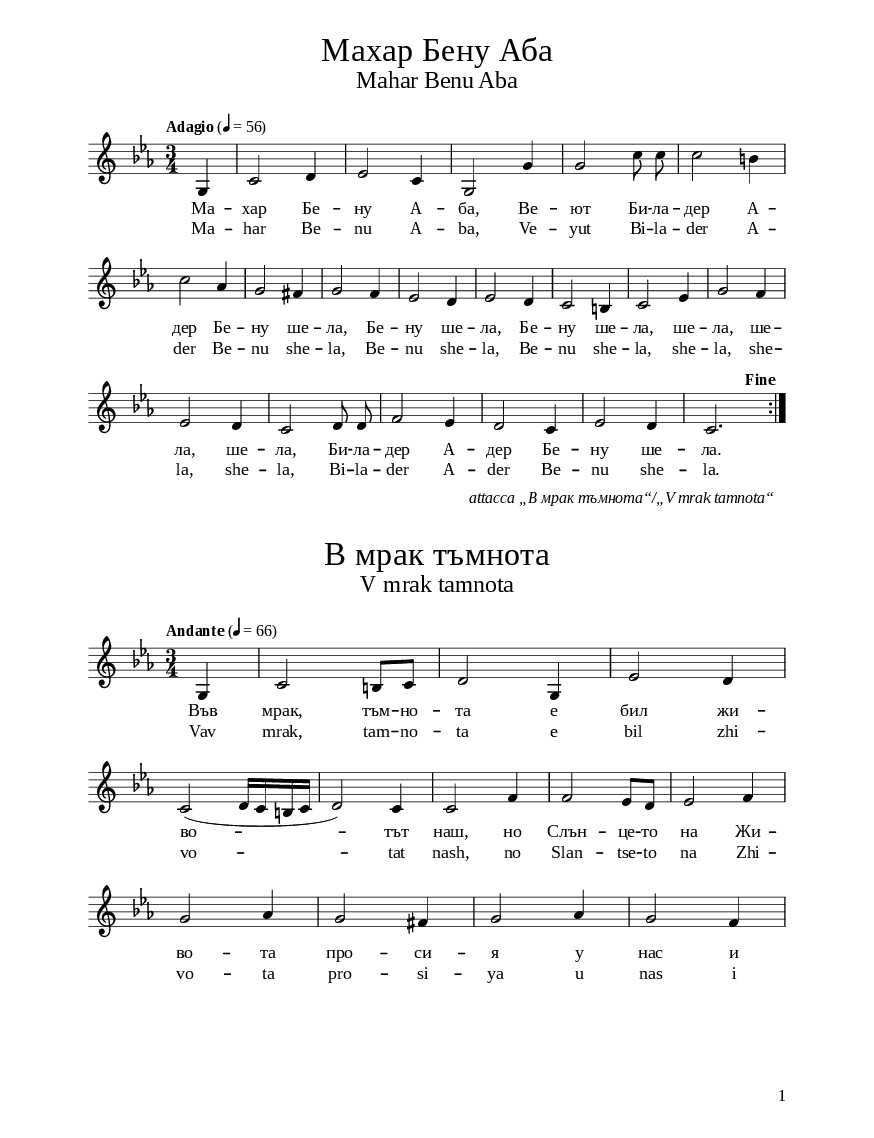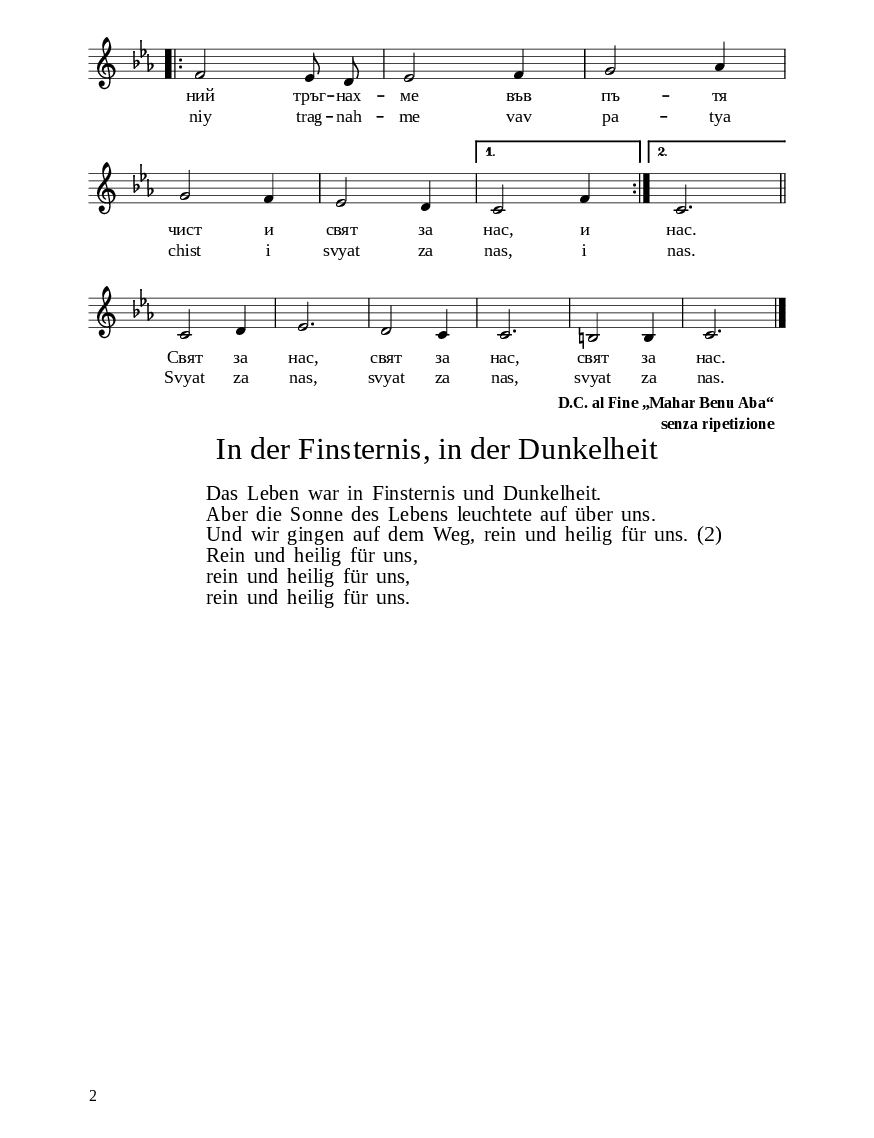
\version "2.24.0"

% include paper part and global functions
\include "include/globals.ily"

\bookpart {
  \include "include/bookpart-paper.ily"
  \score {
    \include "include/score-layout.ily"

    \new Voice \relative c' {
      \clef treble
      \key c \minor
      \time 3/4
      \tempoFunc "Adagio" 4 "56"

      \autoBeamOff

      \partial 4

      \repeat volta 2 {
        g4 | c2 d4 | es2 c 4 |  g2 g'4 | g2 c8 c8 | c2 b4 |\break  c2 as4 | 


        g2 fis4 |g2 f4 | es2 d4 |  es2 d4 | c2 b4 | c2 es4 | g2 f4 | \break

        es2 d4 | c2 d8 d | f2 es4 | d2 c4 | es2 d4 | \tempo "          Fine" c2. 
      }

    }

    \addlyrics {
      Ма -- хар Бе -- ну А -- ба, Ве -- ют
      Би -- ла -- дер А -- дер Бе -- ну ше -- ла,
      Бе -- ну ше -- ла, Бе -- ну ше -- ла,
      ше -- ла, ше -- ла, ше -- ла,
      Би -- ла -- дер А -- дер Бе -- ну ше -- ла.
    }
      
    \addlyrics {
        Ma -- har Be -- nu A -- ba, Ve -- yut
        Bi -- la -- der A -- der Be -- nu she -- la,
        Be -- nu she -- la, Be -- nu she -- la,
        she -- la, she -- la, she -- la,
        Bi -- la -- der A -- der Be -- nu she -- la.
    }

    \header {
       title = \titleFunc "Махар Бену Аба" "Mahar Benu Aba"
    }

    \midi{}

  } % score
  
  \markup \italic \dc-one-nobold "attacca „В мрак тъмнота“/„V mrak tamnota“"
  
  
  \score {
      \include "include/score-layout.ily"


    \new Voice \absolute {
      \clef treble
      \key c \minor
      \time 3/4
      \tempoFunc "Andante" 4 "66"

      \partial 4

      g4  | c'2 b8 c' | d'2 g4 | es'2 d'4 | \break c'2 ( d'16 c' b c'  |

      d'2 ) c'4 | c'2 f'4 | f'2 es'8 d' | es'2 f'4 |\break g'2 as'4 

      g'2 fis'4 | g'2 as'4 | g'2 f'4 \pageBreak | \autoBeamOff \repeat volta 2 {
        f'2 es'8 d' |  es'2 f'4

        g'2 as'4 \break  | g'2 f'4 | es'2 d'4 
      }  \alternative { { c'2 f'4 } {  c'2. } } \bar "||"  \break  |

      c'2 d'4 |  es'2. |  d'2 c'4 | c'2. | b2 b4 | c'2. | \bar "|."
    }

    \addlyrics {
      Във мрак, тъм
      -- но -- та е бил жи -- во -- тът наш, но Слън
      -- це -- то на Жи -- во -- та про -- си -- я у
      нас и ний тръг -- нах -- ме във пъ -- тя чист
      и свят за нас, и нас. Свят за нас, свят за
      нас, свят за нас.
    }
    \addlyrics {
      Vav mrak, tam -- no -- ta e bil zhi -- vo -- tat nash, no Slan
      -- tse -- to na Zhi -- vo -- ta pro -- si -- ya u nas i niy trag --
      nah -- me vav pa -- tya chist i svyat za nas, i nas. Svyat za
      nas, svyat za nas, svyat za nas.}

      \header {
        title = \titleFunc "В мрак тъмнота" "V mrak tamnota"
      }

      \midi{}

    }

   \markup \dc-two "D.C. al Fine „Mahar Benu Aba“" "senza ripetizione"
    


    % include foreign translation(s) of the song
    \version "2.24.0"

\markup \fill-line { \fontsize #deTitleFontSize "In der Finsternis, in der Dunkelheit" }
\markup \null
\markup \null
\markup \fontsize #deCoupletFontSize {
  \hspace #10
  \override #`(baseline-skip . ,deCoupletBaselineSkip)

  \column {
    \line { " " Das Leben war in Finsternis und Dunkelheit. }

    \line { " " Aber die Sonne des Lebens leuchtete auf über uns.}

    \line { " " Und wir gingen auf dem Weg, rein und heilig für uns. (2)}

    \line { " " Rein und heilig für uns,}

    \line { " "rein und heilig für uns, }
    \line { " " rein und heilig für uns. }

  }


}


    } % bookpart
